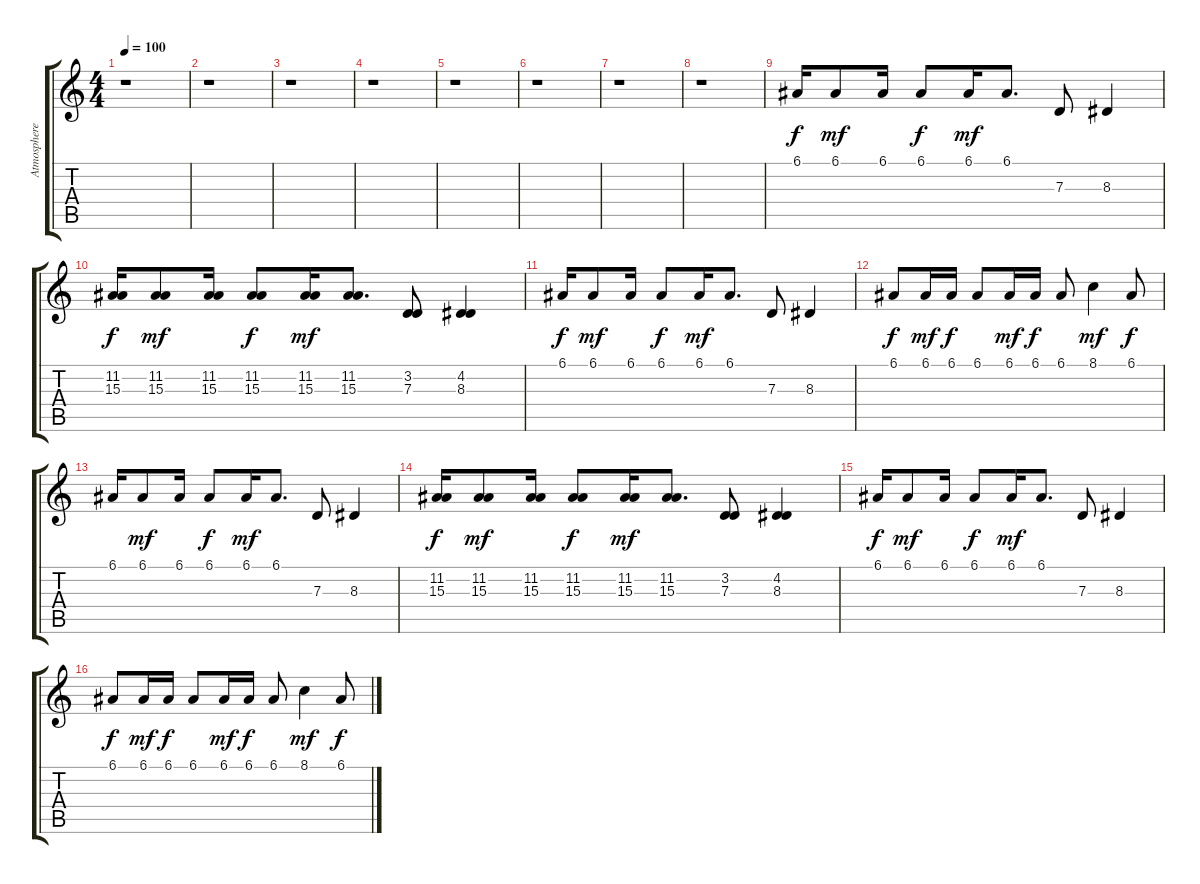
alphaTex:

\track ("Atmosphere" "Atmosphere") {instrument fx4atmosphere}
\staff {score tabs}
\tuning (E4 B3 G3 D3 A2 E2) {hide}
\ts (4 4)
\tempo 100
\clef g2
\ks c
r.1{dy f} |
r.1 |
r.1 |
r.1 |
r.1 |
r.1 |
r.1 |
r.1 |
6.1.16 6.1.8{dy mf} 6.1.16 6.1.8{dy f} 6.1.16{dy mf} 6.1.8{d} 7.3.8 8.3.4 |
(11.2 15.3).16{dy f} (11.2 15.3).8{dy mf} (11.2 15.3).16 (11.2 15.3).8{dy f} (11.2 15.3).16{dy mf} (11.2 15.3).8{d} (3.2 7.3).8 (4.2 8.3).4 |
6.1.16{dy f} 6.1.8{dy mf} 6.1.16 6.1.8{dy f} 6.1.16{dy mf} 6.1.8{d} 7.3.8 8.3.4 |
6.1.8{dy f} 6.1.16{dy mf} 6.1.16{dy f} 6.1.8 6.1.16{dy mf} 6.1.16{dy f} 6.1.8 8.1.4{dy mf} 6.1.8{dy f} |
6.1.16 6.1.8{dy mf} 6.1.16 6.1.8{dy f} 6.1.16{dy mf} 6.1.8{d} 7.3.8 8.3.4 |
(11.2 15.3).16{dy f} (11.2 15.3).8{dy mf} (11.2 15.3).16 (11.2 15.3).8{dy f} (11.2 15.3).16{dy mf} (11.2 15.3).8{d} (3.2 7.3).8 (4.2 8.3).4 |
6.1.16{dy f} 6.1.8{dy mf} 6.1.16 6.1.8{dy f} 6.1.16{dy mf} 6.1.8{d} 7.3.8 8.3.4 |
6.1.8{dy f} 6.1.16{dy mf} 6.1.16{dy f} 6.1.8 6.1.16{dy mf} 6.1.16{dy f} 6.1.8 8.1.4{dy mf} 6.1.8{dy f}
